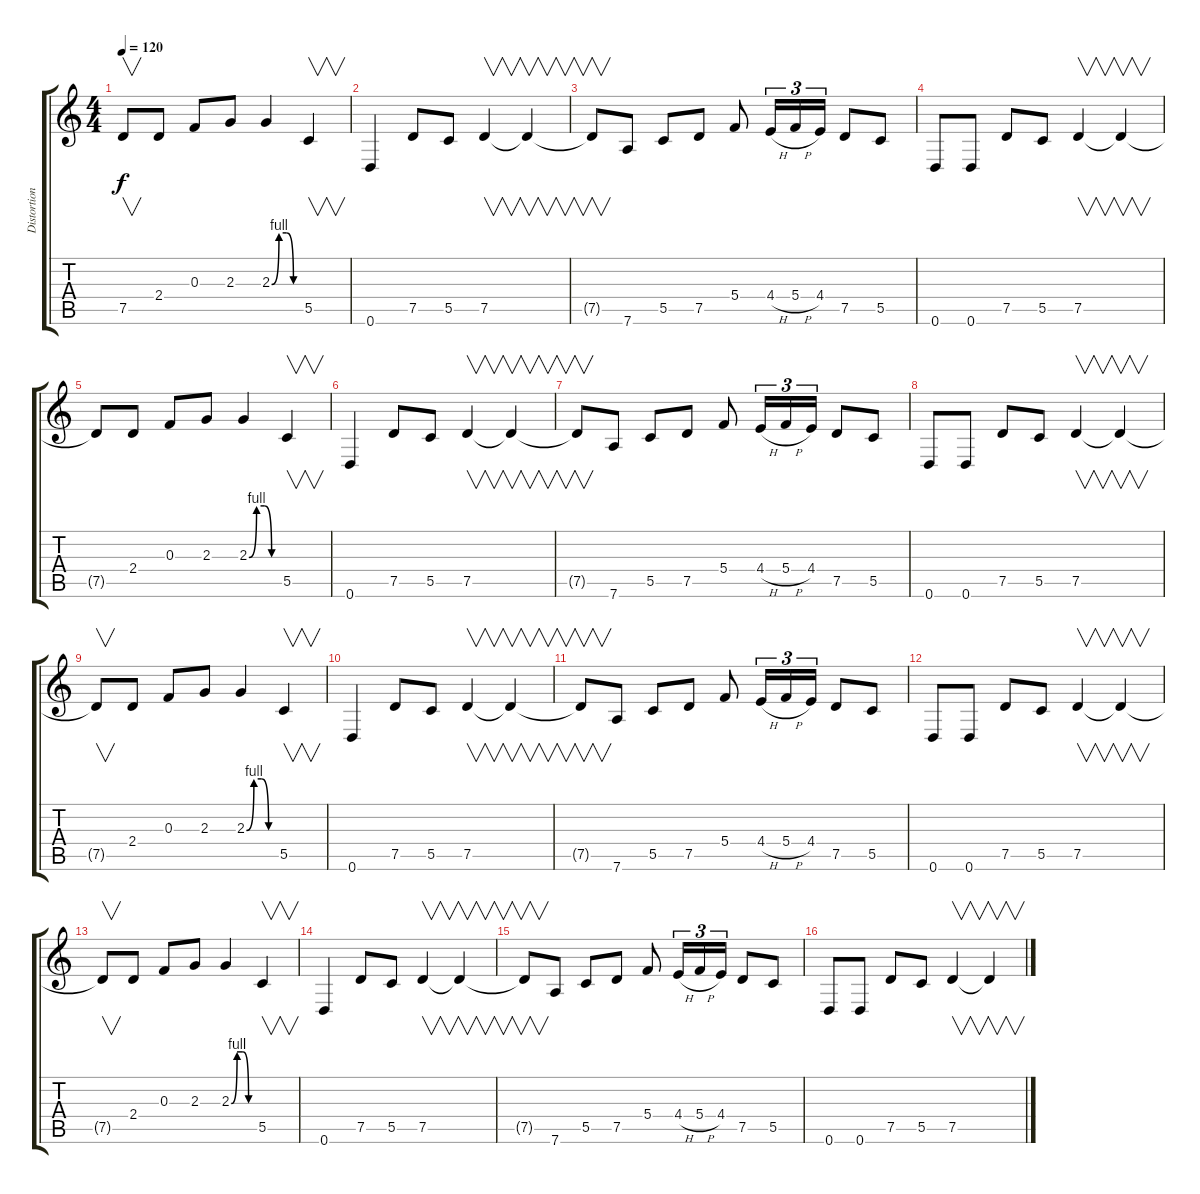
\track ("Distortion 1" "Distortion") {instrument distortionguitar}
\staff {score tabs}
\tuning (D4 A3 F3 C3 G2 D2) {hide}
\ts (4 4)
\tempo 120
\clef g2
\ks c
7.5{t}.8{v dy f} 2.4.8 0.3.8 2.3.8 2.3{be (custom 0 0 15 4 30 4 45 0 60 0)}.4 5.5.4{v} |
0.6.4 7.5.8 5.5.8 7.5.4{v} 7.5{t}.4{v} |
7.5{t}.8{v} 7.6.8 5.5.8 7.5.8 5.4.8 4.4{h}.16{tu (3 2)} 5.4{h}.16{tu (3 2)} 4.4.16{tu (3 2)} 7.5.8 5.5.8 |
0.6.8 0.6.8 7.5.8 5.5.8 7.5.4{v} 7.5{t}.4{v} |
7.5{t}.8 2.4.8 0.3.8 2.3.8 2.3{be (custom 0 0 15 4 30 4 45 0 60 0)}.4 5.5.4{v} |
0.6.4 7.5.8 5.5.8 7.5.4{v} 7.5{t}.4{v} |
7.5{t}.8{v} 7.6.8 5.5.8 7.5.8 5.4.8 4.4{h}.16{tu (3 2)} 5.4{h}.16{tu (3 2)} 4.4.16{tu (3 2)} 7.5.8 5.5.8 |
0.6.8 0.6.8 7.5.8 5.5.8 7.5.4{v} 7.5{t}.4{v} |
7.5{t}.8{v} 2.4.8 0.3.8 2.3.8 2.3{be (custom 0 0 15 4 30 4 45 0 60 0)}.4 5.5.4{v} |
0.6.4 7.5.8 5.5.8 7.5.4{v} 7.5{t}.4{v} |
7.5{t}.8{v} 7.6.8 5.5.8 7.5.8 5.4.8 4.4{h}.16{tu (3 2)} 5.4{h}.16{tu (3 2)} 4.4.16{tu (3 2)} 7.5.8 5.5.8 |
0.6.8 0.6.8 7.5.8 5.5.8 7.5.4{v} 7.5{t}.4{v} |
7.5{t}.8{v} 2.4.8 0.3.8 2.3.8 2.3{be (custom 0 0 15 4 30 4 45 0 60 0)}.4 5.5.4{v} |
0.6.4 7.5.8 5.5.8 7.5.4{v} 7.5{t}.4{v} |
7.5{t}.8{v} 7.6.8 5.5.8 7.5.8 5.4.8 4.4{h}.16{tu (3 2)} 5.4{h}.16{tu (3 2)} 4.4.16{tu (3 2)} 7.5.8 5.5.8 |
0.6.8 0.6.8 7.5.8 5.5.8 7.5.4{v} 7.5{t}.4{v}
